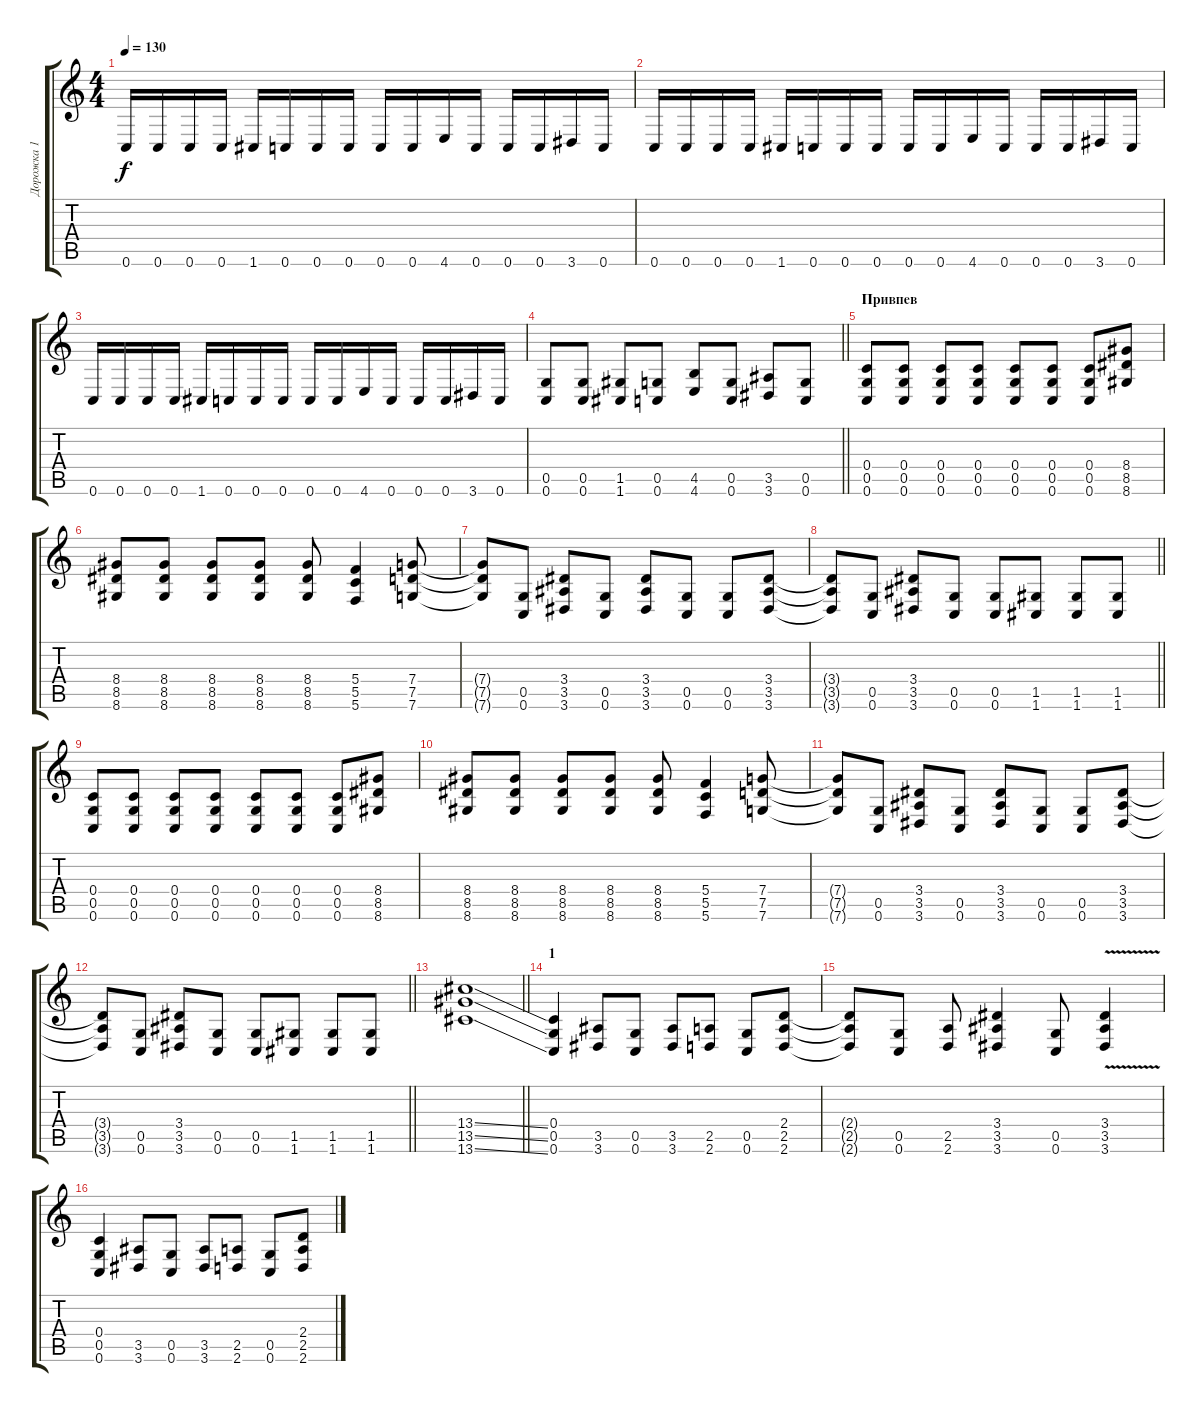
\track ("Дорожка 1" "Дорожка 1") {instrument acousticguitarsteel}
\staff {score tabs}
\tuning (D4 A3 F3 C3 G2 C2) {hide}
\ts (4 4)
\tempo 130
\clef g2
\ks c
0.6.16{dy f} 0.6.16 0.6.16 0.6.16 1.6.16 0.6.16 0.6.16 0.6.16 0.6.16 0.6.16 4.6.16 0.6.16 0.6.16 0.6.16 3.6.16 0.6.16 |
0.6.16 0.6.16 0.6.16 0.6.16 1.6.16 0.6.16 0.6.16 0.6.16 0.6.16 0.6.16 4.6.16 0.6.16 0.6.16 0.6.16 3.6.16 0.6.16 |
0.6.16 0.6.16 0.6.16 0.6.16 1.6.16 0.6.16 0.6.16 0.6.16 0.6.16 0.6.16 4.6.16 0.6.16 0.6.16 0.6.16 3.6.16 0.6.16 |
\barLineRight lightlight
(0.5 0.6).8 (0.5 0.6).8 (1.5 1.6).8 (0.5 0.6).8 (4.5 4.6).8 (0.5 0.6).8 (3.5 3.6).8 (0.5 0.6).8 |
\section ("" "Привпев")
(0.4 0.5 0.6).8 (0.4 0.5 0.6).8 (0.4 0.5 0.6).8 (0.4 0.5 0.6).8 (0.4 0.5 0.6).8 (0.4 0.5 0.6).8 (0.4 0.5 0.6).8 (8.4 8.5 8.6).8 |
(8.4 8.5 8.6).8 (8.4 8.5 8.6).8 (8.4 8.5 8.6).8 (8.4 8.5 8.6).8 (8.4 8.5 8.6).8 (5.4 5.5 5.6).4 (7.4 7.5 7.6).8 |
(7.4{t} 7.5{t} 7.6{t}).8 (0.5 0.6).8 (3.4 3.5 3.6).8 (0.5 0.6).8 (3.4 3.5 3.6).8 (0.5 0.6).8 (0.5 0.6).8 (3.4 3.5 3.6).8 |
\barLineRight lightlight
(3.4{t} 3.5{t} 3.6{t}).8 (0.5 0.6).8 (3.4 3.5 3.6).8 (0.5 0.6).8 (0.5 0.6).8 (1.5 1.6).8 (1.5 1.6).8 (1.5 1.6).8 |
(0.4 0.5 0.6).8 (0.4 0.5 0.6).8 (0.4 0.5 0.6).8 (0.4 0.5 0.6).8 (0.4 0.5 0.6).8 (0.4 0.5 0.6).8 (0.4 0.5 0.6).8 (8.4 8.5 8.6).8 |
(8.4 8.5 8.6).8 (8.4 8.5 8.6).8 (8.4 8.5 8.6).8 (8.4 8.5 8.6).8 (8.4 8.5 8.6).8 (5.4 5.5 5.6).4 (7.4 7.5 7.6).8 |
(7.4{t} 7.5{t} 7.6{t}).8 (0.5 0.6).8 (3.4 3.5 3.6).8 (0.5 0.6).8 (3.4 3.5 3.6).8 (0.5 0.6).8 (0.5 0.6).8 (3.4 3.5 3.6).8 |
\barLineRight lightlight
(3.4{t} 3.5{t} 3.6{t}).8 (0.5 0.6).8 (3.4 3.5 3.6).8 (0.5 0.6).8 (0.5 0.6).8 (1.5 1.6).8 (1.5 1.6).8 (1.5 1.6).8 |
\barLineRight lightlight
(13.4{ss} 13.5{ss} 13.6{ss}).1 |
\section ("" "1")
(0.4 0.5 0.6).4 (3.5 3.6).8 (0.5 0.6).8 (3.5 3.6).8 (2.5 2.6).8 (0.5 0.6).8 (2.4 2.5 2.6).8 |
(2.4{t} 2.5{t} 2.6{t}).8 (0.5 0.6).8 (2.5 2.6).8 (3.4 3.5 3.6).4 (0.5 0.6).8 (3.4{v} 3.5{v} 3.6{v}).4 |
(0.4 0.5 0.6).4 (3.5 3.6).8 (0.5 0.6).8 (3.5 3.6).8 (2.5 2.6).8 (0.5 0.6).8 (2.4 2.5 2.6).8
